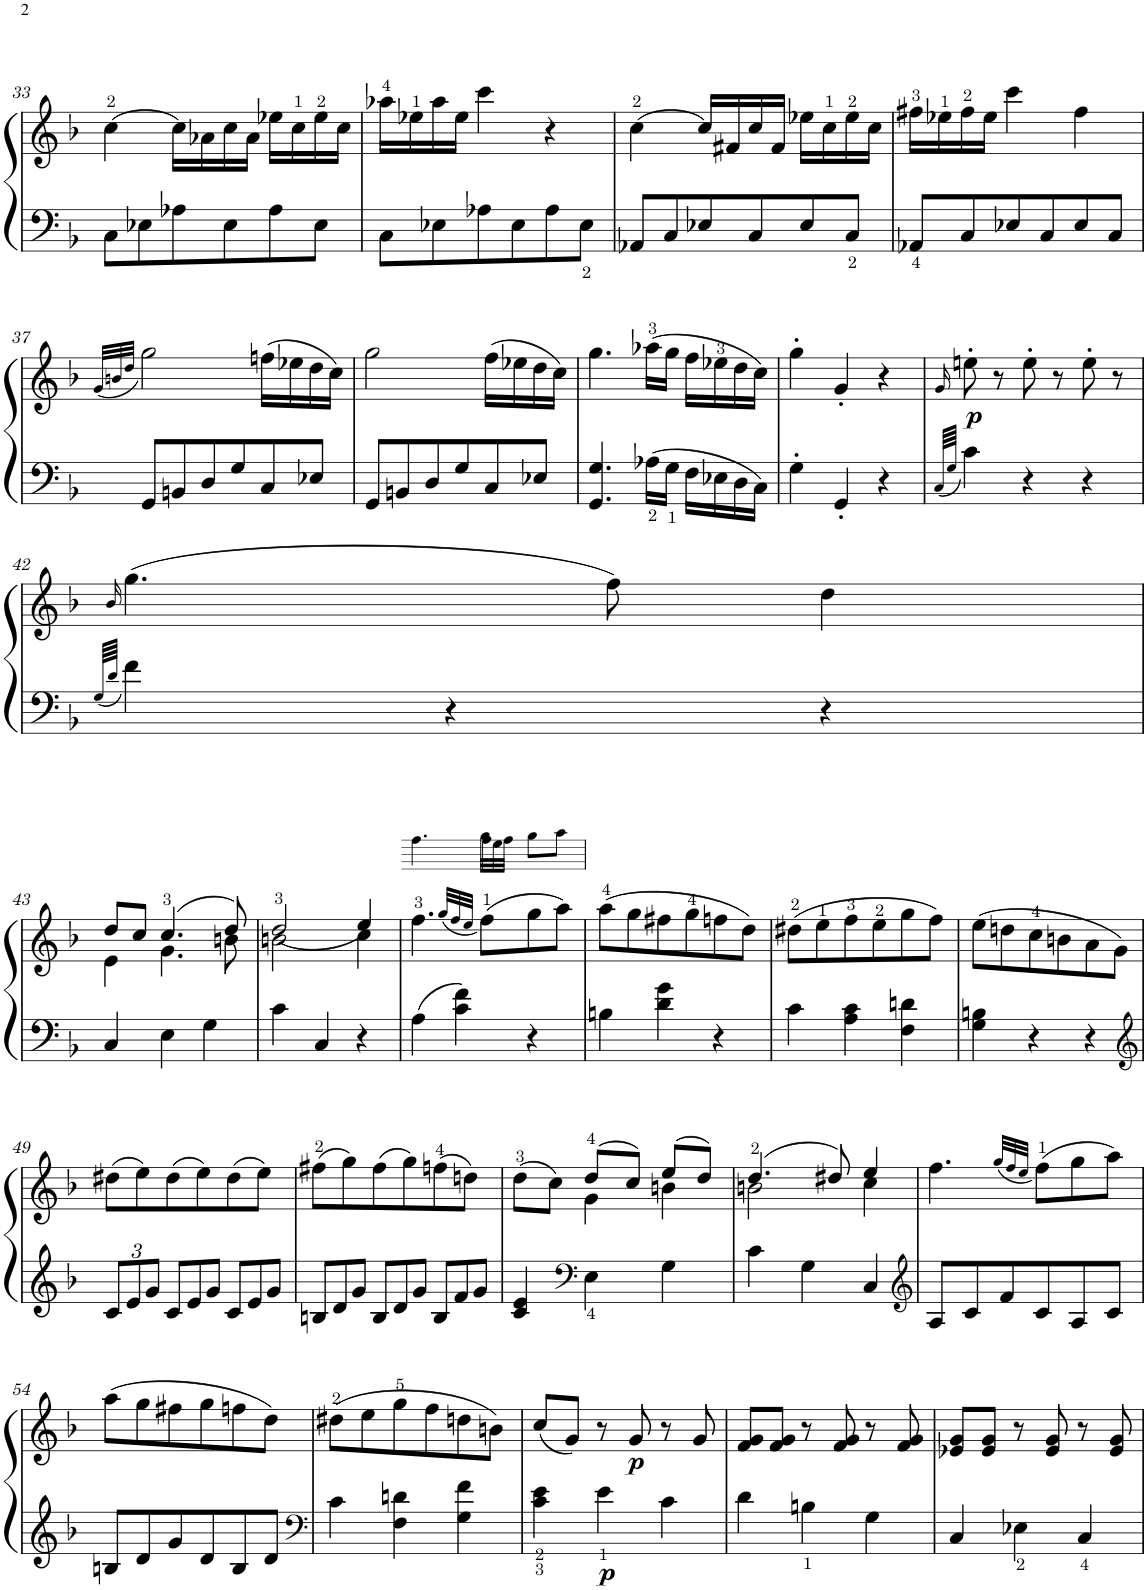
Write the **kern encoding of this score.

**kern	**kern	**kern	**dynam
*part1	*part1	*part1	*part1
*staff3	*staff2	*staff1	*staff1/2/3
*I"Piano	*	*	*
*I'Pno.	*	*	*
!!LO:PB:g=z
*clefF4	*clefG2	*clefG2	*
*k[b-]	*k[b-]	*k[b-]	*
*M3/4	*M3/4	*M3/4	*
=33	=33	=33	=33
8C\L	[4cc\	2.r	.
8E-X\	.	.	.
8A-X\	16cc\LL]	.	.
.	16a-X\	.	.
8E-\	16cc\	.	.
.	16a-\JJ	.	.
8A-\	16ee-X\LL	.	.
.	16cc\	.	.
8E-\J	16ee-\	.	.
.	16cc\JJ	.	.
=34	=34	=34	=34
8C\L	16aa-X\LL	2.r	.
.	16ee-X\	.	.
8E-X\	16aa-\	.	.
.	16ee-\JJ	.	.
8A-X\	4ccc\	.	.
8E-\	.	.	.
8A-\	4r	.	.
8E-\J	.	.	.
=35	=35	=35	=35
8AA-X/L	[4cc\	2.r	.
8C/	.	.	.
8E-X/	16cc/LL]	.	.
.	16f#X/	.	.
8C/	16cc/	.	.
.	16f#/JJ	.	.
8E-/	16ee-X\LL	.	.
.	16cc\	.	.
8C/J	16ee-\	.	.
.	16cc\JJ	.	.
=36	=36	=36	=36
8AA-X/L	16ff#X\LL	2.r	.
.	16ee-X\	.	.
8C/	16ff#\	.	.
.	16ee-\JJ	.	.
8E-X/	4ccc\	.	.
8C/	.	.	.
8E-/	4ff#\	.	.
8C/J	.	.	.
!!LO:LB:g=z
=37	=37	=37	=37
.	32qg/LLL	.	.
.	32qbn/	.	.
.	32qdd/JJJ	.	.
8GG/L	2gg\	2.r	.
8BBn/	.	.	.
8D/	.	.	.
8G/	.	.	.
8C/	16ffn\LL	.	.
.	16ee-X\	.	.
8E-X/J	16dd\	.	.
.	16cc\JJ	.	.
=38	=38	=38	=38
8GG/L	2gg\	2.r	.
8BBn/	.	.	.
8D/	.	.	.
8G/	.	.	.
8C/	16ff\LL	.	.
.	16ee-X\	.	.
8E-X/J	16dd\	.	.
.	16cc\JJ	.	.
=39	=39	=39	=39
4.GG/ 4.G/	4.gg\	2.r	.
16A-X\LL	16aa-X\LL	.	.
16G\JJ	16gg\JJ	.	.
16F\LL	16ff\LL	.	.
16E-X\	16ee-X\	.	.
16D\	16dd\	.	.
16C\JJ	16cc\JJ	.	.
=40	=40	=40	=40
4G'\	4gg'\	2.r	.
4GG'/	4g'/	.	.
4r	4r	.	.
=41	=41	=41	=41
64qC/LLLL	.	.	.
64qG/JJJJ	16qg/	.	.
!	!	!	!LO:DY:b=2
4c\	8een'\	2.r	p
.	8r	.	.
4r	8ee'\	.	.
.	8r	.	.
4r	8ee'\	.	.
.	8r	.	.
!!LO:LB:g=z
=42	=42	=42	=42
64qG/LLLL	.	.	.
64qd/JJJJ	16qb-/	.	.
4f\	4.gg\	2.r	.
4r	.	.	.
.	8ff\	.	.
4r	4dd\	.	.
!!LO:LB:g=z
=43	=43	=43	=43
*	*^	*	*
4C/	8dd/L	4e\	2.r	.
.	8cc/J	.	.	.
4E\	4.cc/	4.g\	.	.
4G\	.	.	.	.
.	8dd/	8bn\	.	.
=44	=44	=44	=44	=44
4c\	2bn\	2dd/	2.r	.
4C/	.	.	.	.
4r	4cc\	4ee/	.	.
*	*v	*v	*	*
=45-	=45-	=45-	=45-
4A\	4.ff\	4.ff\	.
4c\ 4f\	.	.	.
.	32qgg/LLL	.	.
.	32qff/	.	.
.	32qee/JJJ	.	.
.	8ff\L	32gg\LLL	.
.	.	32ff\	.
.	.	32ee\	.
.	.	32ff\JJJ	.
4r	8gg\	8gg\L	.
.	8aa\J	8aa\J	.
=46	=46	=46	=46
4Bn\	8aa\L	2.r	.
.	8gg\	.	.
4d\ 4g\	8ff#X\	.	.
.	8gg\	.	.
4r	8ffn\	.	.
.	8dd\J	.	.
=47	=47	=47	=47
4c\	8dd#X\L	2.r	.
.	8ee\	.	.
4A\ 4c\	8ff\	.	.
.	8ee\	.	.
4F\ 4dn\	8gg\	.	.
.	8ff\J	.	.
=48	=48	=48	=48
4G\ 4Bn\	8ee\L	2.r	.
.	8ddn\	.	.
4r	8cc\	.	.
.	8bn\	.	.
4r	8a\	.	.
.	8g\J	.	.
!!LO:LB:g=z
=49	=49	=49	=49
*clefG2	*	*	*
*Xbrackettup	*	*	*
12c/L	8dd#X\L	2.r	.
12e/	.	.	.
.	8ee\	.	.
12g/J	.	.	.
*Xtuplet	*	*	*
12c/L	8dd#\	.	.
12e/	.	.	.
.	8ee\	.	.
12g/J	.	.	.
12c/L	8dd#\	.	.
12e/	.	.	.
.	8ee\J	.	.
12g/J	.	.	.
=50	=50	=50	=50
12Bn/L	8ff#X\L	2.r	.
12d/	.	.	.
.	8gg\	.	.
12g/J	.	.	.
12B/L	8ff#\	.	.
12d/	.	.	.
.	8gg\	.	.
12g/J	.	.	.
12B/L	8ffn\	.	.
12f/	.	.	.
.	8ddn\J	.	.
12g/J	.	.	.
=51	=51	=51	=51
*	*^	*	*
4c/ 4e/	8dd\L	4ryy	2.r	.
.	8cc\J	.	.	.
*clefF4	*	*	*	*
4E\	8dd/L	4g\	.	.
.	8cc/J	.	.	.
4G\	8ee/L	4bn\	.	.
.	8dd/J	.	.	.
=52	=52	=52	=52	=52
4c\	4.dd/	2bn\	2.r	.
4G\	.	.	.	.
.	8dd#X/	.	.	.
4C/	4ee/	4cc\	.	.
*	*v	*v	*	*
=53	=53	=53	=53
*clefG2	*	*	*
8A/L	4.ff\	2.r	.
8c/	.	.	.
8f/	.	.	.
.	32qgg/LLL	.	.
.	32qff/	.	.
.	32qee/JJJ	.	.
8c/	8ff\L	.	.
8A/	8gg\	.	.
8c/J	8aa\J	.	.
!!LO:LB:g=z
=54	=54	=54	=54
8Bn/L	8aa\L	2.r	.
8d/	8gg\	.	.
8g/	8ff#X\	.	.
8d/	8gg\	.	.
8B/	8ffn\	.	.
8d/J	8dd\J	.	.
=55	=55	=55	=55
*clefF4	*	*	*
4c\	8dd#X\L	2.r	.
.	8ee\	.	.
4F\ 4dn\	8gg\	.	.
.	8ff\	.	.
4G\ 4f\	8ddn\	.	.
.	8bn\J	.	.
=56	=56	=56	=56
4c\ 4e\	8cc/L	2.r	.
.	8g/J	.	.
!	!	!	!LO:DY:b=3
4e\	8r	.	p
!	!	!	!LO:DY:b=2
.	8g/	.	p
4c\	8r	.	.
.	8g/	.	.
=57	=57	=57	=57
4d\	8f/ 8g/L	2.r	.
.	8f/ 8g/J	.	.
4Bn\	8r	.	.
.	8f/ 8g/	.	.
4G\	8r	.	.
.	8f/ 8g/	.	.
=58	=58	=58	=58
4C/	8e-X/ 8g/L	2.r	.
.	8e-/ 8g/J	.	.
4E-X\	8r	.	.
.	8e-/ 8g/	.	.
4C/	8r	.	.
.	8e-/ 8g/	.	.
=	=	=	=
*-	*-	*-	*-
